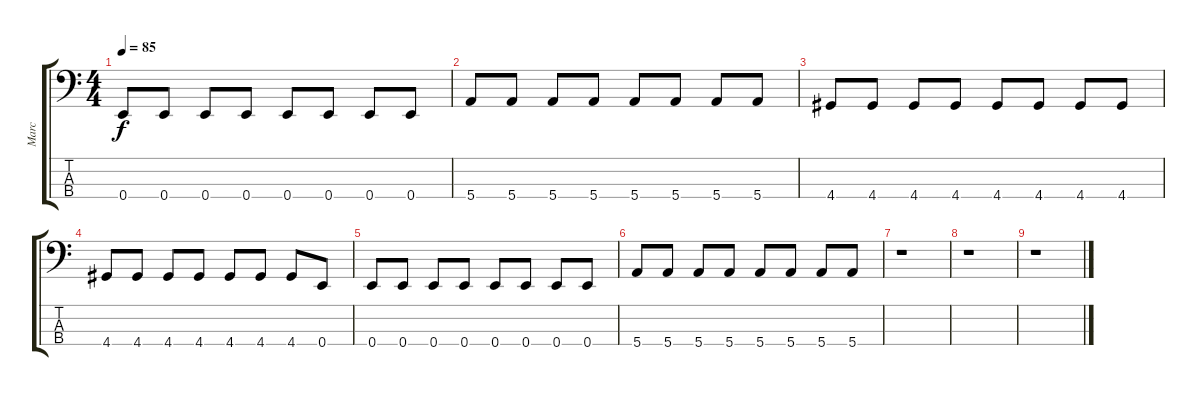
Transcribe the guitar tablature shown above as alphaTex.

\track ("Marc" "Marc") {instrument electricbassfinger}
\staff {score tabs}
\tuning (G2 D2 A1 E1) {hide}
\ts (4 4)
\tempo 85
\clef f4
\ks c
0.4.8{dy f} 0.4.8 0.4.8 0.4.8 0.4.8 0.4.8 0.4.8 0.4.8 |
5.4.8 5.4.8 5.4.8 5.4.8 5.4.8 5.4.8 5.4.8 5.4.8 |
4.4.8 4.4.8 4.4.8 4.4.8 4.4.8 4.4.8 4.4.8 4.4.8 |
4.4.8 4.4.8 4.4.8 4.4.8 4.4.8 4.4.8 4.4.8 0.4.8 |
0.4.8 0.4.8 0.4.8 0.4.8 0.4.8 0.4.8 0.4.8 0.4.8 |
5.4.8 5.4.8 5.4.8 5.4.8 5.4.8 5.4.8 5.4.8 5.4.8 |
r.1 |
r.1 |
r.1
